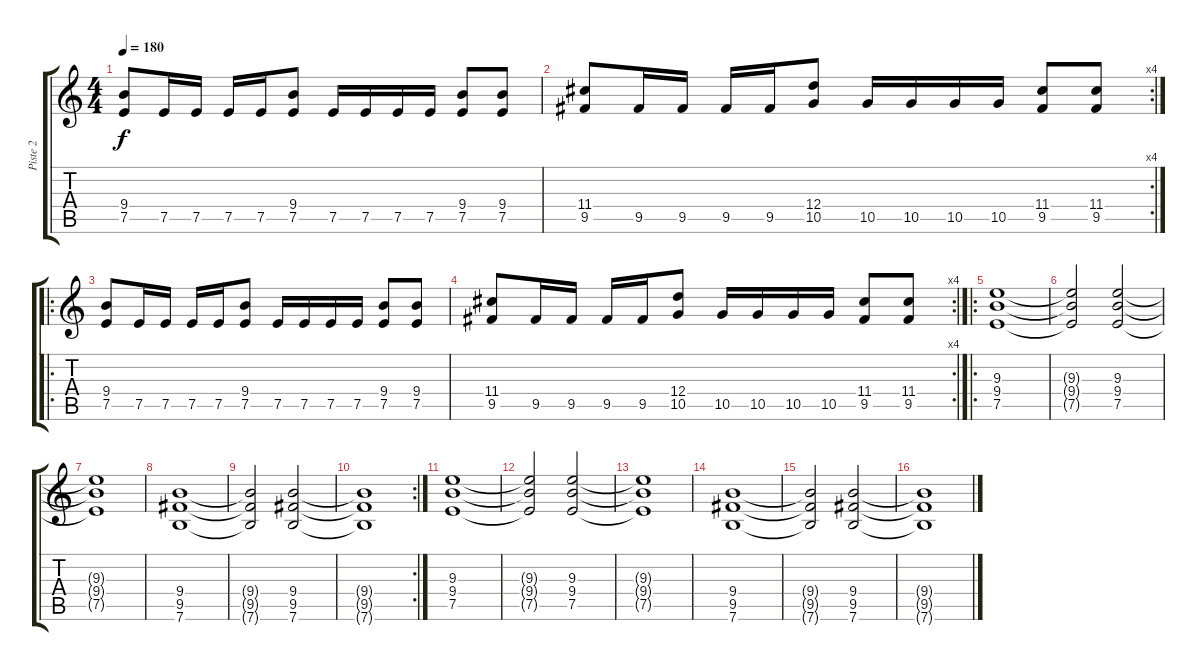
\track ("Piste 2" "Piste 2") {instrument distortionguitar}
\staff {score tabs}
\tuning (E4 B3 G3 D3 A2 E2) {hide}
\ts (4 4)
\tempo 180
\clef g2
\ks c
(9.4 7.5).8{dy f instrument distortionguitar} 7.5.16 7.5.16 7.5.16 7.5.16 (9.4 7.5).8 7.5.16 7.5.16 7.5.16 7.5.16 (9.4 7.5).8 (9.4 7.5).8 |
\rc 4
(11.4 9.5).8 9.5.16 9.5.16 9.5.16 9.5.16 (12.4 10.5).8 10.5.16 10.5.16 10.5.16 10.5.16 (11.4 9.5).8 (11.4 9.5).8 |
\ro
(9.4 7.5).8 7.5.16 7.5.16 7.5.16 7.5.16 (9.4 7.5).8 7.5.16 7.5.16 7.5.16 7.5.16 (9.4 7.5).8 (9.4 7.5).8 |
\rc 4
(11.4 9.5).8 9.5.16 9.5.16 9.5.16 9.5.16 (12.4 10.5).8 10.5.16 10.5.16 10.5.16 10.5.16 (11.4 9.5).8 (11.4 9.5).8 |
\ro
(9.3 9.4 7.5).1 |
(9.3{t} 9.4{t} 7.5{t}).2 (9.3 9.4 7.5).2 |
(9.3{t} 9.4{t} 7.5{t}).1 |
(9.4 9.5 7.6).1 |
(9.4{t} 9.5{t} 7.6{t}).2 (9.4 9.5 7.6).2 |
\rc 2
(9.4{t} 9.5{t} 7.6{t}).1 |
(9.3 9.4 7.5).1 |
(9.3{t} 9.4{t} 7.5{t}).2 (9.3 9.4 7.5).2 |
(9.3{t} 9.4{t} 7.5{t}).1 |
(9.4 9.5 7.6).1 |
(9.4{t} 9.5{t} 7.6{t}).2 (9.4 9.5 7.6).2 |
(9.4{t} 9.5{t} 7.6{t}).1
